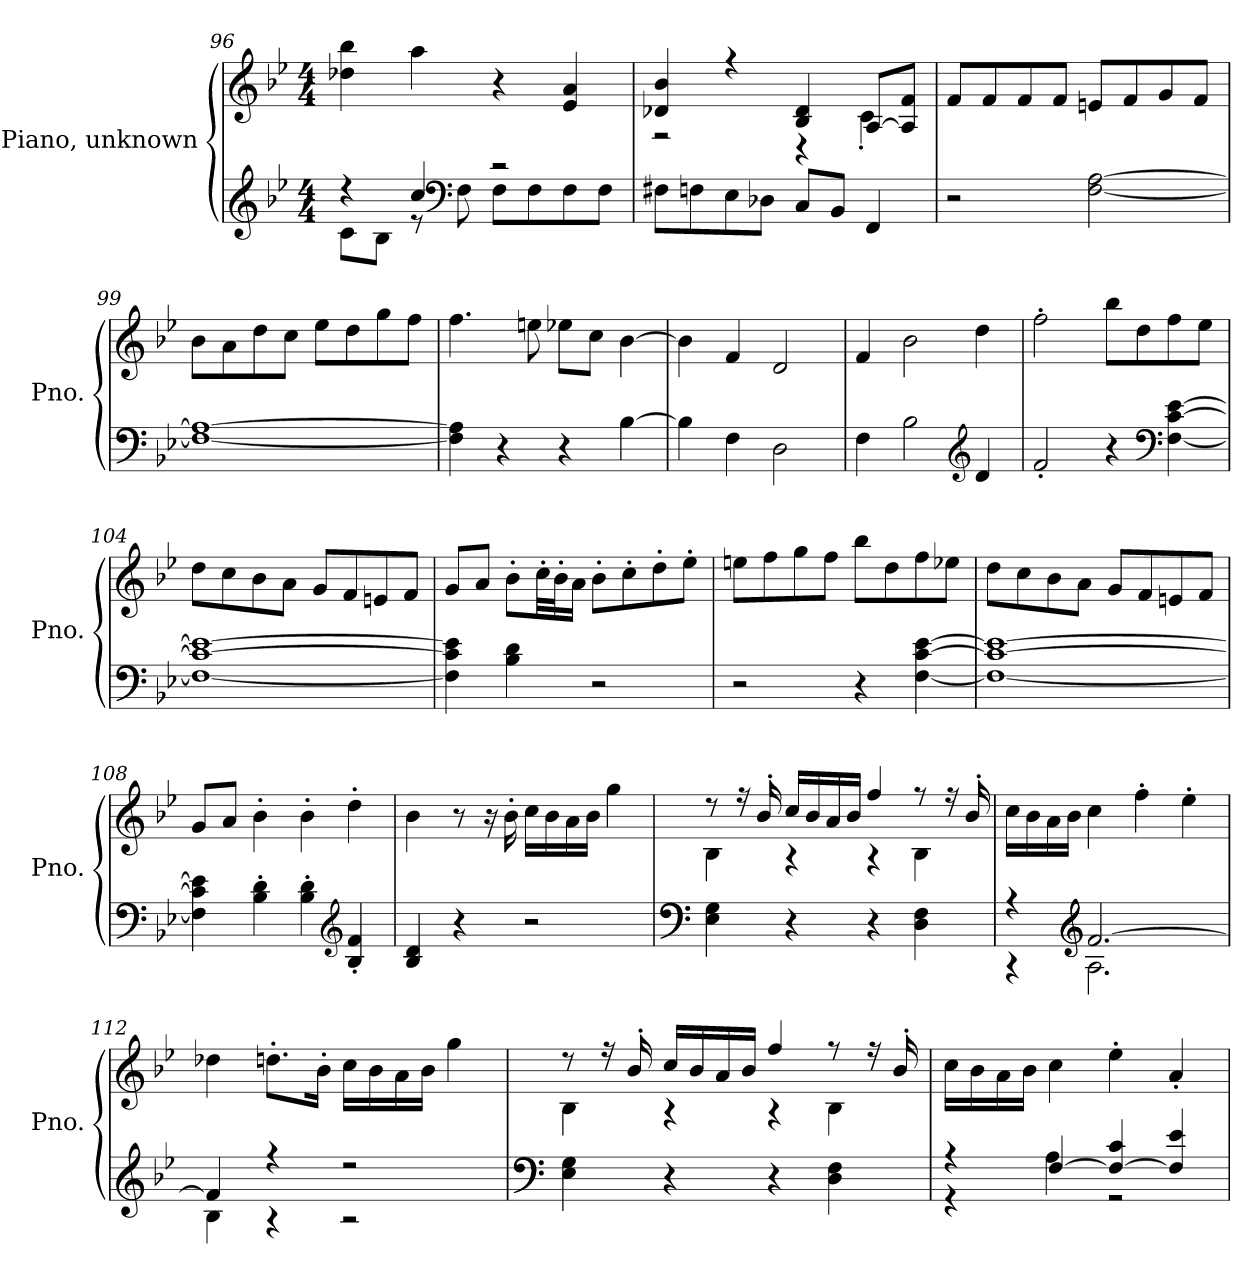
**kern	**kern
*part1	*part1
*staff2	*staff1
*I"Piano, unknown	*
*I'Pno.	*
!!LO:LB:g=z
*clefG2	*clefG2
*k[b-e-]	*k[b-e-]
*M4/4	*M4/4
=96	=96
*^	*
4r	8c\L	4dd-X\ 4bb-\
.	8B-\J	.
4cc/	8r	4aa\
*clefF4	*	*
.	8F\	.
2r	8F\L	4r
.	8F\	.
.	8F\	4e-/ 4a/
.	8F\J	.
*v	*v	*
=97	=97
*	*^
8F#X\L	4d-X/ 4b-/	2r
8Fn\	.	.
8E-\	4r	.
8D-X\J	.	.
8C/L	4B-/ 4d-/	4r
8BB-/J	.	.
4FF/	[8A/L	4c'\
.	8A/] 8f/J	.
*	*v	*v
=98	=98
2r	8f/L
.	8f/
.	8f/
.	8f/J
[2F\ [2A\	8en/L
.	8f/
.	8g/
.	8f/J
=99	=99
1F_ 1A_	8b-\L
.	8a\
.	8dd\
.	8cc\J
.	8ee-\L
.	8dd\
.	8gg\
.	8ff\J
!!LO:LB:g=z
=100	=100
4F\] 4A\]	4.ff\
4r	.
.	8een\
4r	8ee-X\L
.	8cc\J
[4B-\	[4b-\
=101	=101
4B-\]	4b-\]
4F\	4f/
2D\	2d/
=102	=102
4F\	4f/
2B-\	2b-\
*clefG2	*
4d/	4dd\
=103	=103
2f'/	2ff'\
4r	8bb-\L
.	8dd\
*clefF4	*
[4F\ [4c\ [4e-\	8ff\
.	8ee-\J
=104	=104
1F_ 1c_ 1e-_	8dd\L
.	8cc\
.	8b-\
.	8a\J
.	8g/L
.	8f/
.	8en/
.	8f/J
=105	=105
4F\] 4c\] 4e-\]	8g/L
.	8a/J
4B-\ 4d\	8b-'\L
.	32cc'\LL
.	32b-'\J
.	16a\JJ
2r	8b-'\L
.	8cc'\
.	8dd'\
.	8ee-'\J
!!LO:PB:g=z
=106	=106
2r	8een\L
.	8ff\
.	8gg\
.	8ff\J
4r	8bb-\L
.	8dd\
[4F\ [4c\ [4e-\	8ff\
.	8ee-X\J
=107	=107
1F_ 1c_ 1e-_	8dd\L
.	8cc\
.	8b-\
.	8a\J
.	8g/L
.	8f/
.	8en/
.	8f/J
=108	=108
4F\] 4c\] 4e-\]	8g/L
.	8a/J
4B-\' 4d\'	4b-'\
4B-\' 4d\'	4b-'\
*clefG2	*
4B-/' 4f/'	4dd'\
=109	=109
4B-/ 4d/	4b-\
4r	8r
.	16r
.	16b-'\
2r	16cc\LL
.	16b-\
.	16a\
.	16b-\JJ
.	4gg\
!!LO:LB:g=z
=110	=110
*clefF4	*
*	*^
4E-\ 4G\	8r	4B-\
.	16r	.
.	16b-'/	.
4r	16cc/LL	4r
.	16b-/	.
.	16a/	.
.	16b-/JJ	.
4r	4ff/	4r
4D\ 4F\	8r	4B-\
.	16r	.
.	16b-'/	.
*	*v	*v
=111	=111
*^	*
4r	4r	16cc\LL
.	.	16b-\
.	.	16a\
.	.	16b-\JJ
*clefG2	*	*
[2.f/	2.A\	4cc\
.	.	4ff'\
.	.	4ee-'\
=112	=112	=112
4f/]	4B-\	4dd-X\
4r	4r	8.ddn'\L
.	.	16b-'\Jk
2r	2r	16cc\LL
.	.	16b-\
.	.	16a\
.	.	16b-\JJ
.	.	4gg\
*v	*v	*
=113	=113
*clefF4	*
*	*^
4E-\ 4G\	8r	4B-\
.	16r	.
.	16b-'/	.
4r	16cc/LL	4r
.	16b-/	.
.	16a/	.
.	16b-/JJ	.
4r	4ff/	4r
4D\ 4F\	8r	4B-\
.	16r	.
.	16b-'/	.
*	*v	*v
!!LO:LB:g=z
=114	=114
*^	*
4r	4r	16cc\LL
.	.	16b-\
.	.	16a\
.	.	16b-\JJ
[4F/	4A\	4cc\
4F/_ 4c/	2r	4ee-'\
4F/] 4e-/	.	4a'/
*v	*v	*
=	=
*-	*-
